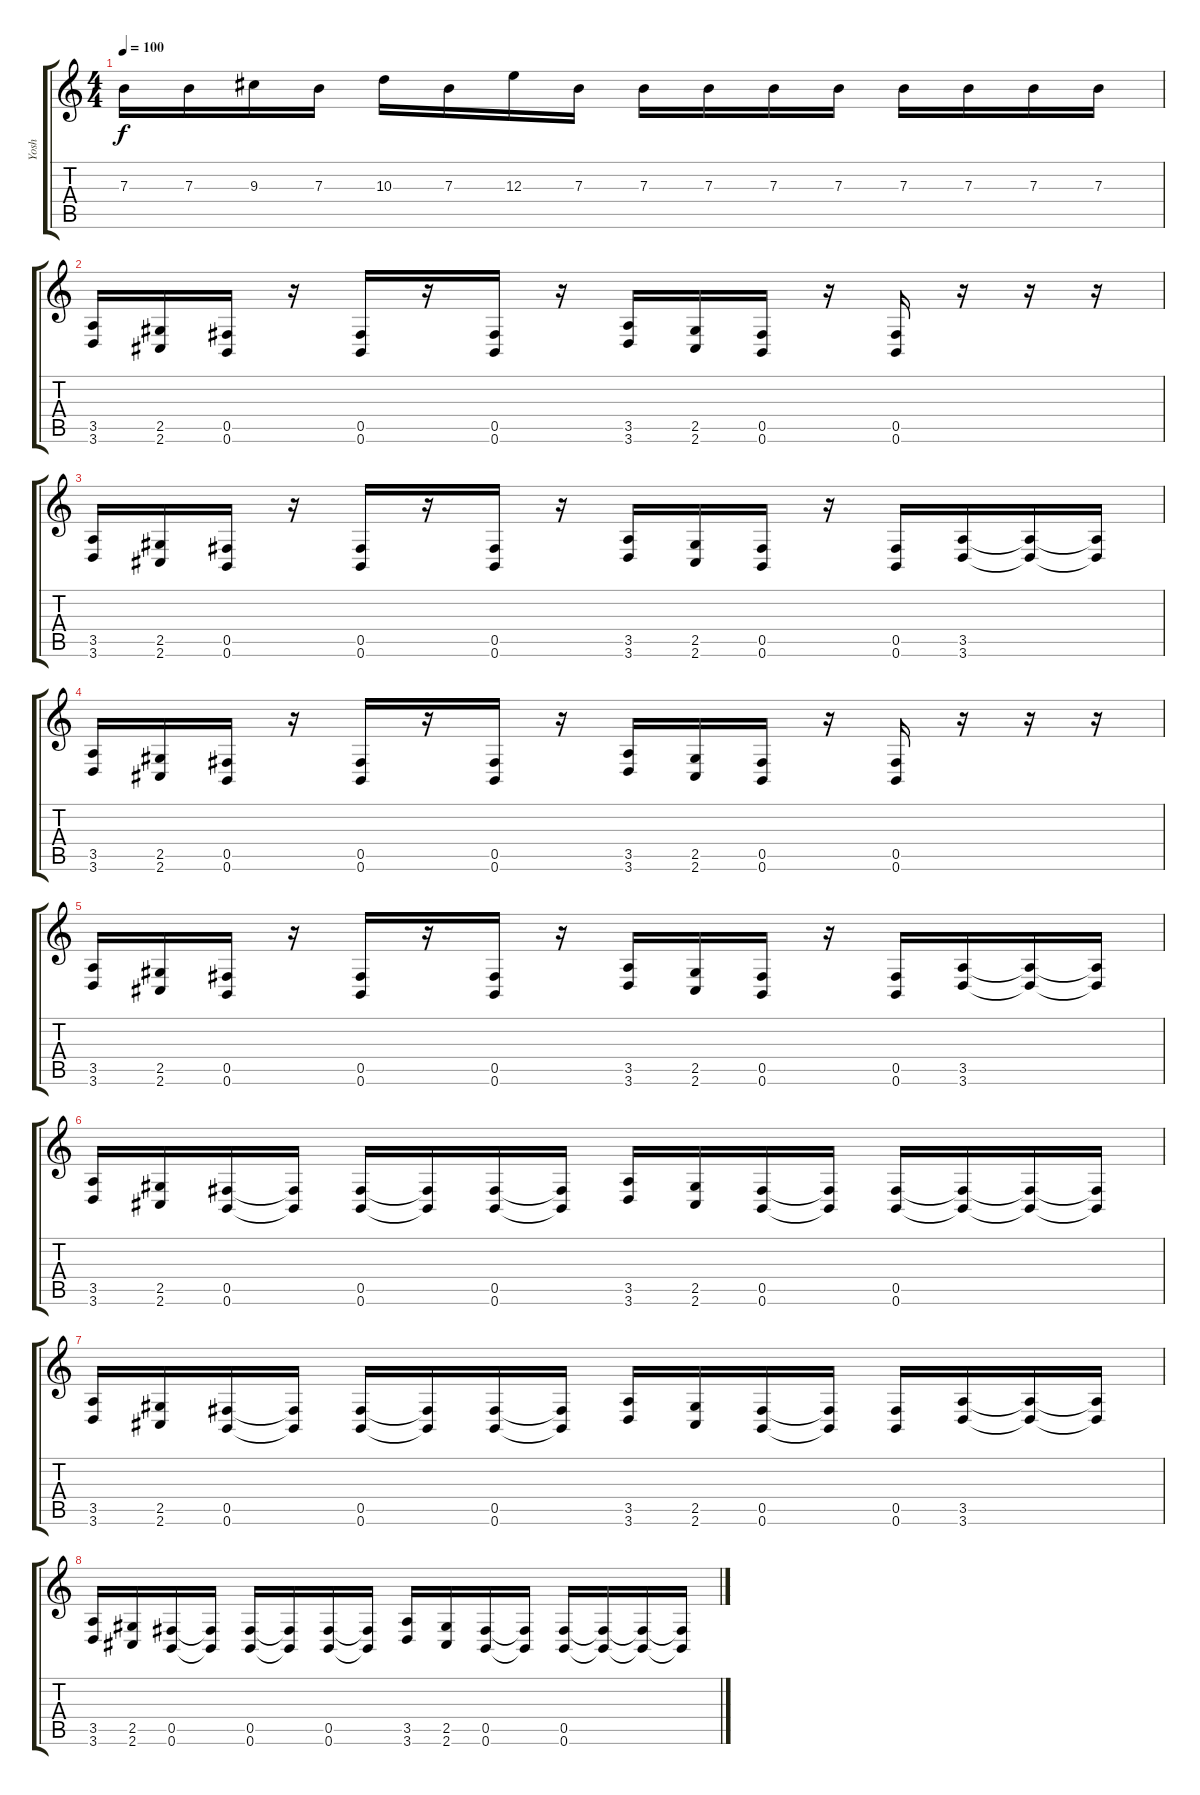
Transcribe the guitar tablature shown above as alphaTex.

\track ("Yosh" "Yosh") {instrument distortionguitar}
\staff {score tabs}
\tuning (Db4 Ab3 E3 B2 Gb2 B1) {hide}
\ts (4 4)
\tempo 100
\clef g2
\ks c
7.3.16{dy f} 7.3.16 9.3.16 7.3.16 10.3.16 7.3.16 12.3.16 7.3.16 7.3.16 7.3.16 7.3.16 7.3.16 7.3.16 7.3.16 7.3.16 7.3.16 |
(3.5 3.6).16 (2.5 2.6).16 (0.5 0.6).16 r.16 (0.5 0.6).16 r.16 (0.5 0.6).16 r.16 (3.5 3.6).16 (2.5 2.6).16 (0.5 0.6).16 r.16 (0.5 0.6).16 r.16 r.16 r.16 |
(3.5 3.6).16 (2.5 2.6).16 (0.5 0.6).16 r.16 (0.5 0.6).16 r.16 (0.5 0.6).16 r.16 (3.5 3.6).16 (2.5 2.6).16 (0.5 0.6).16 r.16 (0.5 0.6).16 (3.5 3.6).16 (3.5{t} 3.6{t}).16 (3.5{t} 3.6{t}).16 |
(3.5 3.6).16 (2.5 2.6).16 (0.5 0.6).16 r.16 (0.5 0.6).16 r.16 (0.5 0.6).16 r.16 (3.5 3.6).16 (2.5 2.6).16 (0.5 0.6).16 r.16 (0.5 0.6).16 r.16 r.16 r.16 |
(3.5 3.6).16 (2.5 2.6).16 (0.5 0.6).16 r.16 (0.5 0.6).16 r.16 (0.5 0.6).16 r.16 (3.5 3.6).16 (2.5 2.6).16 (0.5 0.6).16 r.16 (0.5 0.6).16 (3.5 3.6).16 (3.5{t} 3.6{t}).16 (3.5{t} 3.6{t}).16 |
(3.5 3.6).16 (2.5 2.6).16 (0.5 0.6).16 (0.5{t} 0.6{t}).16 (0.5 0.6).16 (0.5{t} 0.6{t}).16 (0.5 0.6).16 (0.5{t} 0.6{t}).16 (3.5 3.6).16 (2.5 2.6).16 (0.5 0.6).16 (0.5{t} 0.6{t}).16 (0.5 0.6).16 (0.5{t} 0.6{t}).16 (0.5{t} 0.6{t}).16 (0.5{t} 0.6{t}).16 |
(3.5 3.6).16 (2.5 2.6).16 (0.5 0.6).16 (0.5{t} 0.6{t}).16 (0.5 0.6).16 (0.5{t} 0.6{t}).16 (0.5 0.6).16 (0.5{t} 0.6{t}).16 (3.5 3.6).16 (2.5 2.6).16 (0.5 0.6).16 (0.5{t} 0.6{t}).16 (0.5 0.6).16 (3.5 3.6).16 (3.5{t} 3.6{t}).16 (3.5{t} 3.6{t}).16 |
(3.5 3.6).16 (2.5 2.6).16 (0.5 0.6).16 (0.5{t} 0.6{t}).16 (0.5 0.6).16 (0.5{t} 0.6{t}).16 (0.5 0.6).16 (0.5{t} 0.6{t}).16 (3.5 3.6).16 (2.5 2.6).16 (0.5 0.6).16 (0.5{t} 0.6{t}).16 (0.5 0.6).16 (0.5{t} 0.6{t}).16 (0.5{t} 0.6{t}).16 (0.5{t} 0.6{t}).16
